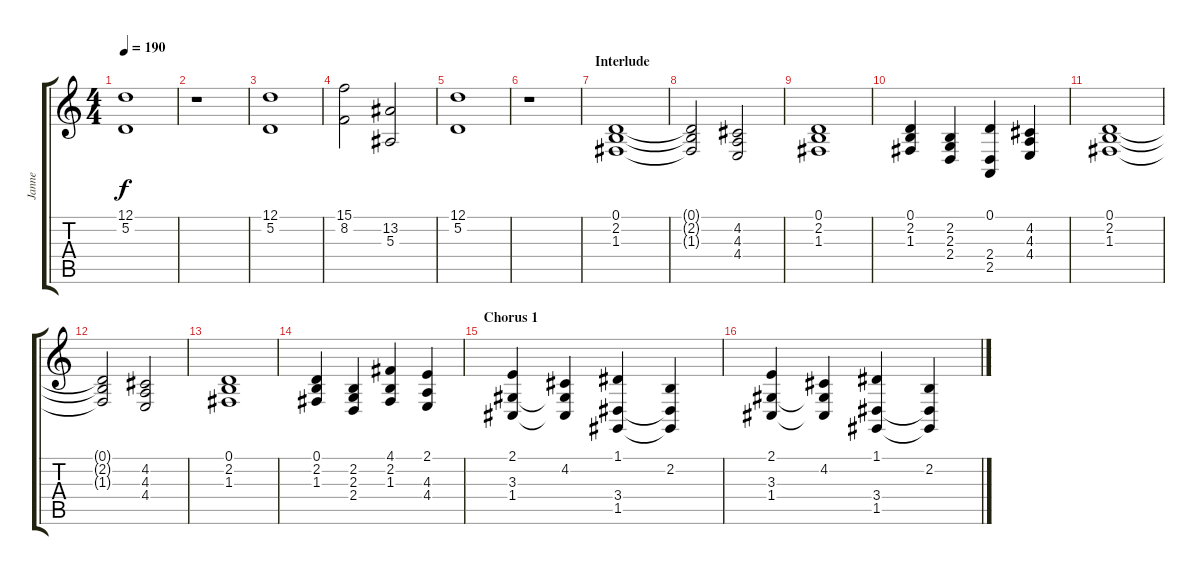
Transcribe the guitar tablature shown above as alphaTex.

\track ("Janne" "Janne") {instrument stringensemble1}
\staff {score tabs}
\tuning (D4 A3 F3 C3 G2 D2) {hide}
\ts (4 4)
\tempo 190
\clef g2
\ks c
(12.1 5.2).1{dy f} |
r.1 |
(12.1 5.2).1 |
(15.1 8.2).2 (13.2 5.3).2 |
(12.1 5.2).1 |
r.1 |
\section ("" "Interlude")
(0.1 2.2 1.3).1 |
(0.1{t} 2.2{t} 1.3{t}).2 (4.2 4.3 4.4).2 |
(0.1 2.2 1.3).1 |
(0.1 2.2 1.3).4 (2.2 2.3 2.4).4 (0.1 2.4 2.5).4 (4.2 4.3 4.4).4 |
(0.1 2.2 1.3).1 |
(0.1{t} 2.2{t} 1.3{t}).2 (4.2 4.3 4.4).2 |
(0.1 2.2 1.3).1 |
(0.1 2.2 1.3).4 (2.2 2.3 2.4).4 (4.1 2.2 1.3).4 (2.1 4.3 4.4).4 |
\section ("" "Chorus 1")
(2.1 3.3 1.4).4 (4.2 3.3{t} 1.4{t}).4 (1.1 3.4 1.5).4 (2.2 3.4{t} 1.5{t}).4 |
(2.1 3.3 1.4).4 (4.2 3.3{t} 1.4{t}).4 (1.1 3.4 1.5).4 (2.2 3.4{t} 1.5{t}).4
